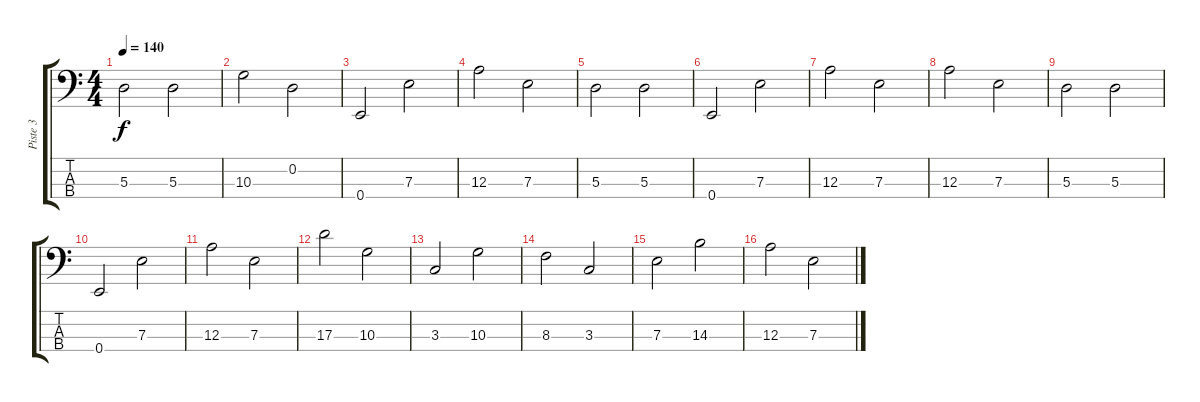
\track ("Piste 3" "Piste 3") {instrument electricbassfinger}
\staff {score tabs}
\tuning (G2 D2 A1 E1) {hide}
\ts (4 4)
\tempo 140
\clef f4
\ks c
5.3.2{dy f} 5.3.2 |
10.3.2 0.2.2 |
0.4.2 7.3.2 |
12.3.2 7.3.2 |
5.3.2 5.3.2 |
0.4.2 7.3.2 |
12.3.2 7.3.2 |
12.3.2 7.3.2 |
5.3.2 5.3.2 |
0.4.2 7.3.2 |
12.3.2 7.3.2 |
17.3.2 10.3.2 |
3.3.2 10.3.2 |
8.3.2 3.3.2 |
7.3.2 14.3.2 |
12.3.2 7.3.2
